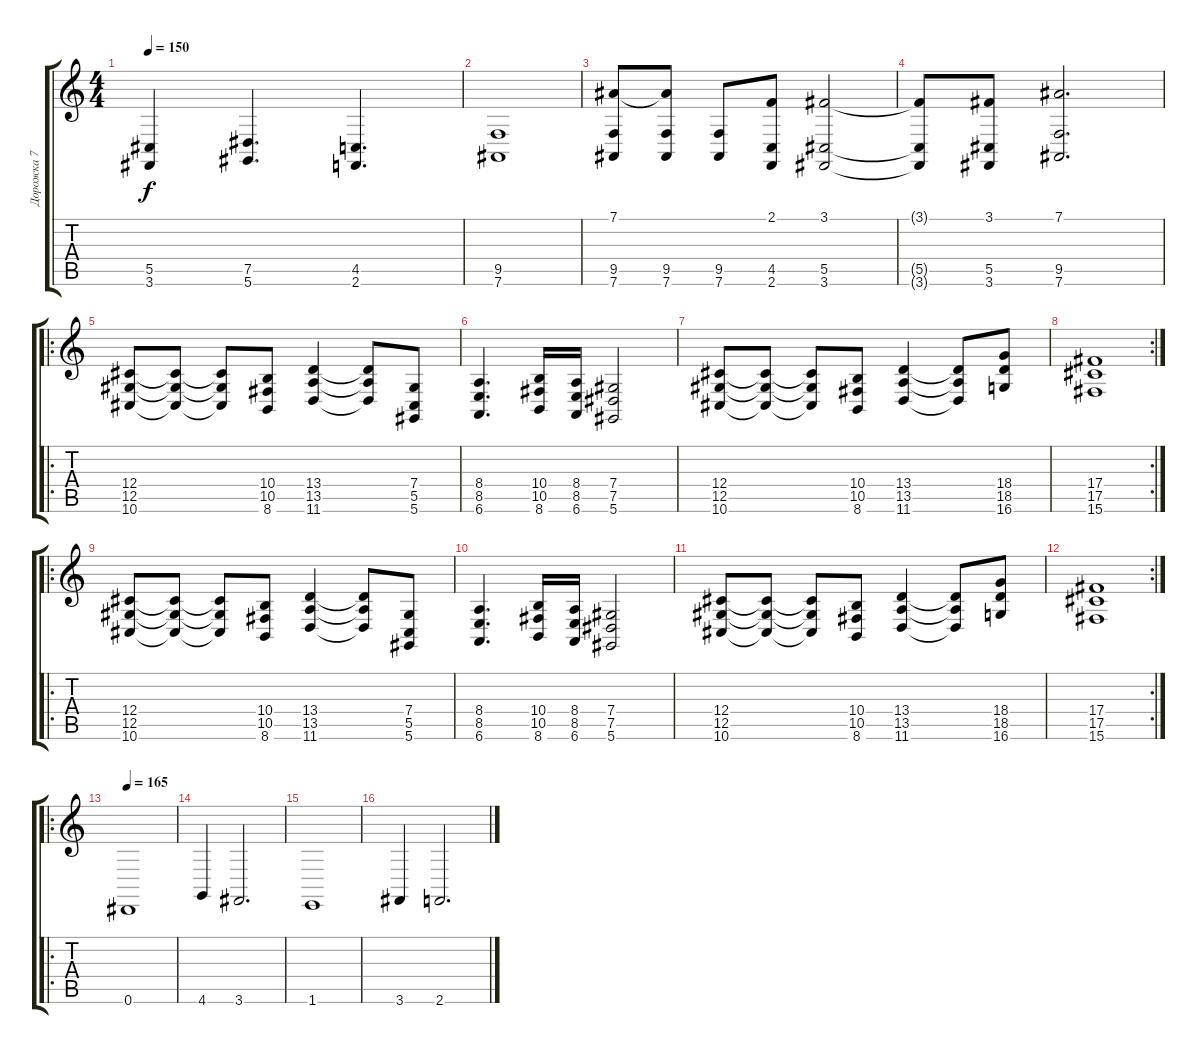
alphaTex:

\track ("Дорожка 7" "Дорожка 7") {instrument stringensemble1}
\staff {score tabs}
\tuning (Eb4 Bb3 Gb3 Db3 Ab2 Eb2) {hide}
\ts (4 4)
\tempo 150
\clef g2
\ks c
(5.5{t} 3.6{t}).4{dy f} (7.5 5.6).4{d} (4.5 2.6).4{d} |
(9.5 7.6).1 |
(7.1 9.5 7.6).8 (7.1{t} 9.5 7.6).8 (9.5 7.6).8 (2.1 4.5 2.6).8 (3.1 5.5 3.6).2 |
(3.1{t} 5.5{t} 3.6{t}).8 (3.1 5.5 3.6).8 (7.1 9.5 7.6).2{d} |
\ro
(12.4 12.5 10.6).8 (12.4{t} 12.5{t} 10.6{t}).8 (12.4{t} 12.5{t} 10.6{t}).8 (10.4 10.5 8.6).8 (13.4 13.5 11.6).4 (13.4{t} 13.5{t} 11.6{t}).8 (7.4 5.5 5.6).8 |
(8.4 8.5 6.6).4{d} (10.4 10.5 8.6).16 (8.4 8.5 6.6).16 (7.4 7.5 5.6).2 |
(12.4 12.5 10.6).8 (12.4{t} 12.5{t} 10.6{t}).8 (12.4{t} 12.5{t} 10.6{t}).8 (10.4 10.5 8.6).8 (13.4 13.5 11.6).4 (13.4{t} 13.5{t} 11.6{t}).8 (18.4 18.5 16.6).8 |
\rc 2
(17.4 17.5 15.6).1 |
\ro
(12.4 12.5 10.6).8 (12.4{t} 12.5{t} 10.6{t}).8 (12.4{t} 12.5{t} 10.6{t}).8 (10.4 10.5 8.6).8 (13.4 13.5 11.6).4 (13.4{t} 13.5{t} 11.6{t}).8 (7.4 5.5 5.6).8 |
(8.4 8.5 6.6).4{d} (10.4 10.5 8.6).16 (8.4 8.5 6.6).16 (7.4 7.5 5.6).2 |
(12.4 12.5 10.6).8 (12.4{t} 12.5{t} 10.6{t}).8 (12.4{t} 12.5{t} 10.6{t}).8 (10.4 10.5 8.6).8 (13.4 13.5 11.6).4 (13.4{t} 13.5{t} 11.6{t}).8 (18.4 18.5 16.6).8 |
\rc 2
(17.4 17.5 15.6).1 |
\ro
\tempo 165
0.6.1 |
4.6.4 3.6.2{d} |
1.6.1 |
3.6.4 2.6.2{d}
